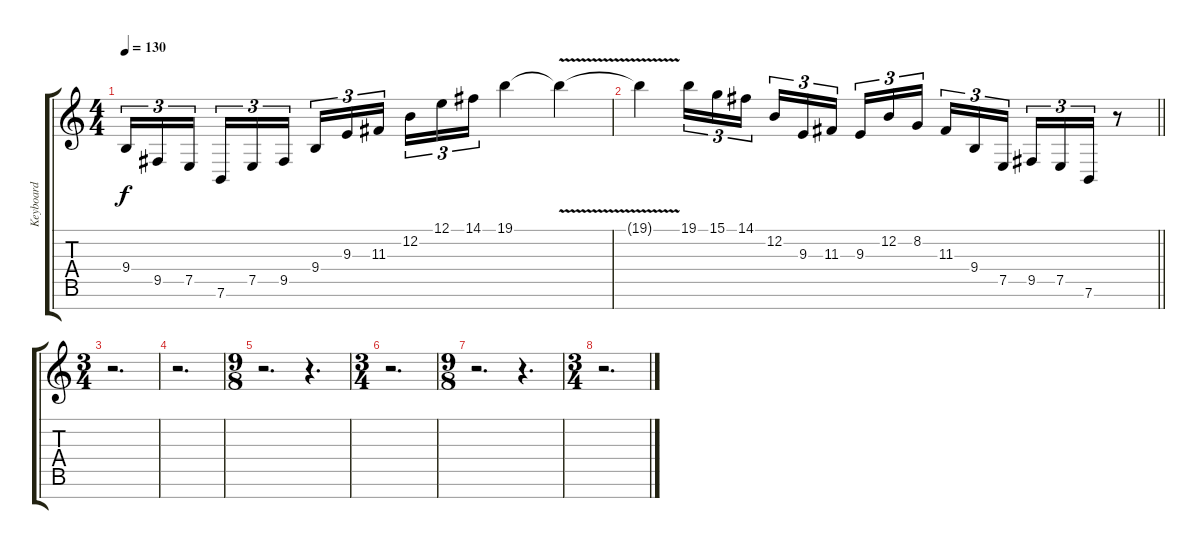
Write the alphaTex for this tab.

\track ("Keyboard" "Keyboard") {instrument lead2sawtooth}
\staff {score tabs}
\tuning (E4 B3 G3 D3 A2 E2 B1) {hide}
\ts (4 4)
\tempo 130
\clef g2
\ks c
9.4.16{tu (3 2) dy f} 9.5.16{tu (3 2)} 7.5.16{tu (3 2) beam splitsecondary} 7.6.16{tu (3 2)} 7.5.16{tu (3 2)} 9.5.16{tu (3 2)} 9.4.16{tu (3 2)} 9.3.16{tu (3 2)} 11.3.16{tu (3 2) beam splitsecondary} 12.2.16{tu (3 2)} 12.1.16{tu (3 2)} 14.1.16{tu (3 2)} 19.1.4 19.1{v t}.4 |
\barLineRight lightlight
19.1{t}.4 19.1.16{tu (3 2)} 15.1.16{tu (3 2)} 14.1.16{tu (3 2) beam splitsecondary} 12.2.16{tu (3 2)} 9.3.16{tu (3 2)} 11.3.16{tu (3 2)} 9.3.16{tu (3 2)} 12.2.16{tu (3 2)} 8.2.16{tu (3 2) beam splitsecondary} 11.3.16{tu (3 2)} 9.4.16{tu (3 2)} 7.5.16{tu (3 2)} 9.5.16{tu (3 2)} 7.5.16{tu (3 2)} 7.6.16{tu (3 2)} r.8 |
\ts (3 4)
r.2{d} |
r.2{d} |
\ts (9 8)
r.2{d} r.4{d} |
\ts (3 4)
r.2{d} |
\ts (9 8)
r.2{d} r.4{d} |
\ts (3 4)
r.2{d}
